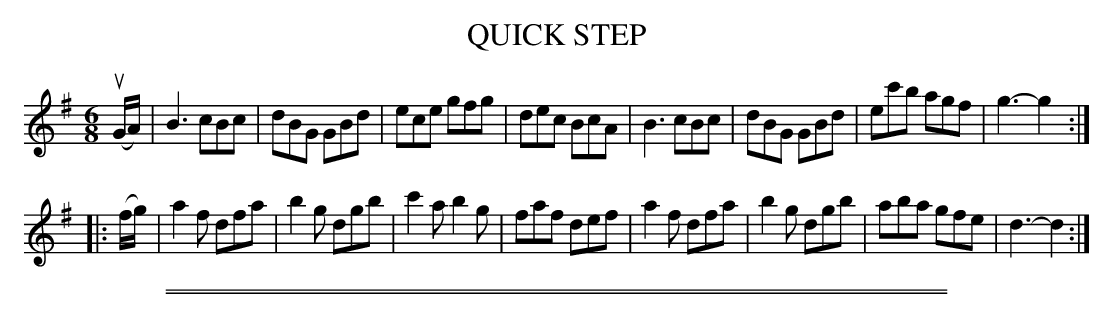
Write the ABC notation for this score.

X:1
T: QUICK STEP
M: 6/8
L: 1/8
K: G
(uG/A/) |\
B3 cBc | dBG GBd | ece gfg | dec BcA |\
B3 cBc | dBG GBd | ec'b agf | g3- g2 :|
|: (f/g/) |\
a2f dfa | b2g dgb | c'2a b2g | faf def |\
a2f dfa | b2g dgb | aba gfe | d3- d2 :|
